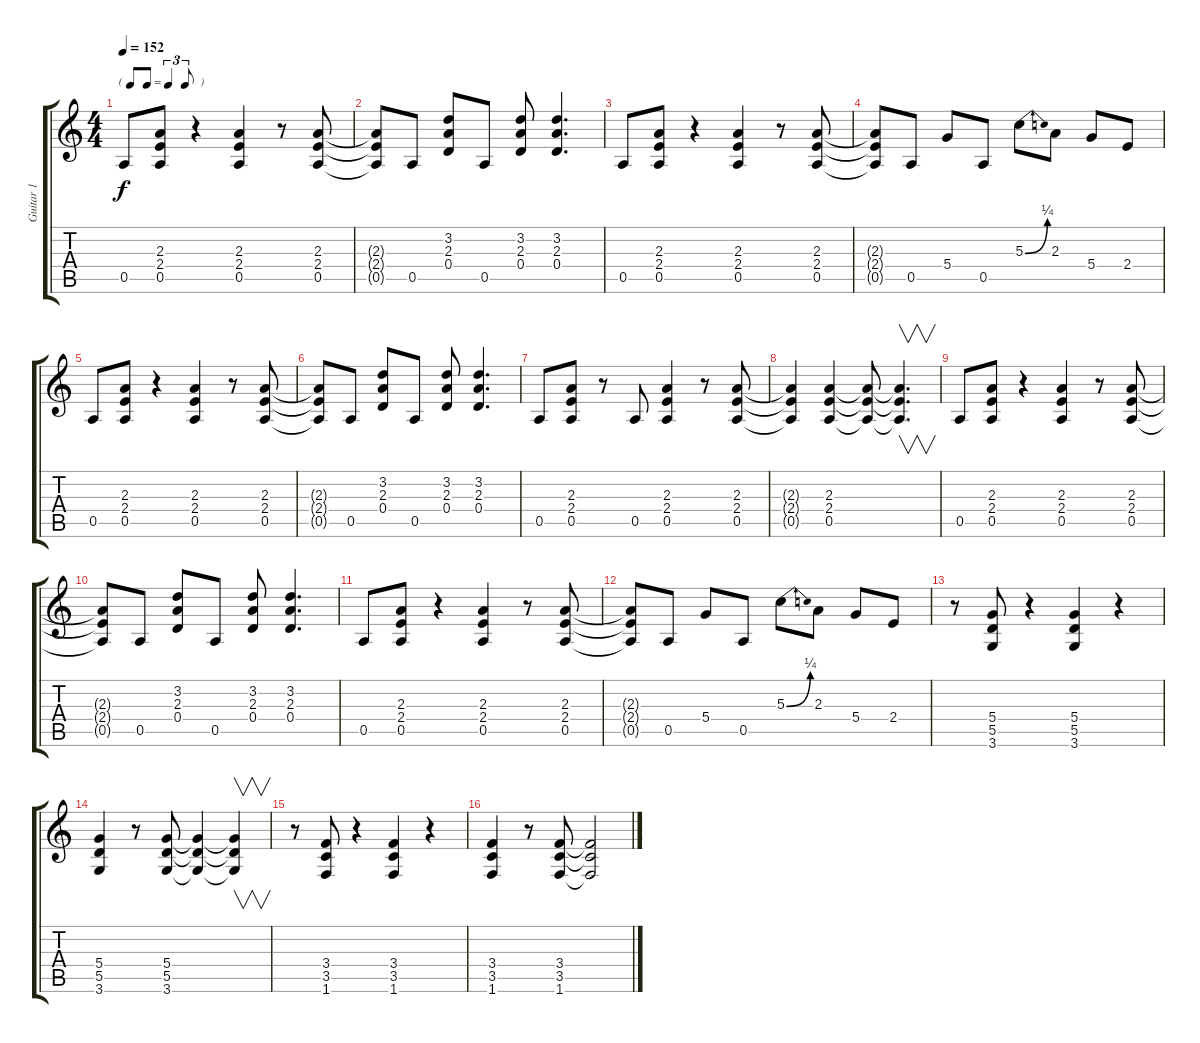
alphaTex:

\track ("Guitar 1" "Guitar 1") {instrument distortionguitar}
\staff {score tabs}
\tuning (E4 B3 G3 D3 A2 E2) {hide}
\ts (4 4)
\tf triplet8th
\tempo 152
\clef g2
\ks c
0.5.8{dy f} (2.3 2.4 0.5).8 r.4 (2.3 2.4 0.5).4 r.8 (2.3 2.4 0.5).8 |
(2.3{t} 2.4{t} 0.5{t}).8 0.5.8 (3.2 2.3 0.4).8 0.5.8 (3.2 2.3 0.4).8 (3.2 2.3 0.4).4{d} |
0.5.8 (2.3 2.4 0.5).8 r.4 (2.3 2.4 0.5).4 r.8 (2.3 2.4 0.5).8 |
(2.3{t} 2.4{t} 0.5{t}).8 0.5.8 5.4.8 0.5.8 5.3{be (bend 0 0 60 1)}.8 2.3.8 5.4.8 2.4.8 |
0.5.8 (2.3 2.4 0.5).8 r.4 (2.3 2.4 0.5).4 r.8 (2.3 2.4 0.5).8 |
(2.3{t} 2.4{t} 0.5{t}).8 0.5.8 (3.2 2.3 0.4).8 0.5.8 (3.2 2.3 0.4).8 (3.2 2.3 0.4).4{d} |
0.5.8 (2.3 2.4 0.5).8 r.8 0.5.8 (2.3 2.4 0.5).4 r.8 (2.3 2.4 0.5).8 |
(2.3{t} 2.4{t} 0.5{t}).4 (2.3 2.4 0.5).4 (2.3{t} 2.4{t} 0.5{t}).8 (2.3{t} 2.4{t} 0.5{t}).4{v d} |
0.5.8 (2.3 2.4 0.5).8 r.4 (2.3 2.4 0.5).4 r.8 (2.3 2.4 0.5).8 |
(2.3{t} 2.4{t} 0.5{t}).8 0.5.8 (3.2 2.3 0.4).8 0.5.8 (3.2 2.3 0.4).8 (3.2 2.3 0.4).4{d} |
0.5.8 (2.3 2.4 0.5).8 r.4 (2.3 2.4 0.5).4 r.8 (2.3 2.4 0.5).8 |
(2.3{t} 2.4{t} 0.5{t}).8 0.5.8 5.4.8 0.5.8 5.3{be (bend 0 0 60 1)}.8 2.3.8 5.4.8 2.4.8 |
r.8 (5.4 5.5 3.6).8 r.4 (5.4 5.5 3.6).4 r.4 |
(5.4 5.5 3.6).4 r.8 (5.4 5.5 3.6).8 (5.4{t} 5.5{t} 3.6{t}).4 (5.4{t} 5.5{t} 3.6{t}).4{v} |
r.8 (3.4 3.5 1.6).8 r.4 (3.4 3.5 1.6).4 r.4 |
(3.4 3.5 1.6).4 r.8 (3.4 3.5 1.6).8 (3.4{t} 3.5{t} 1.6{t}).2
